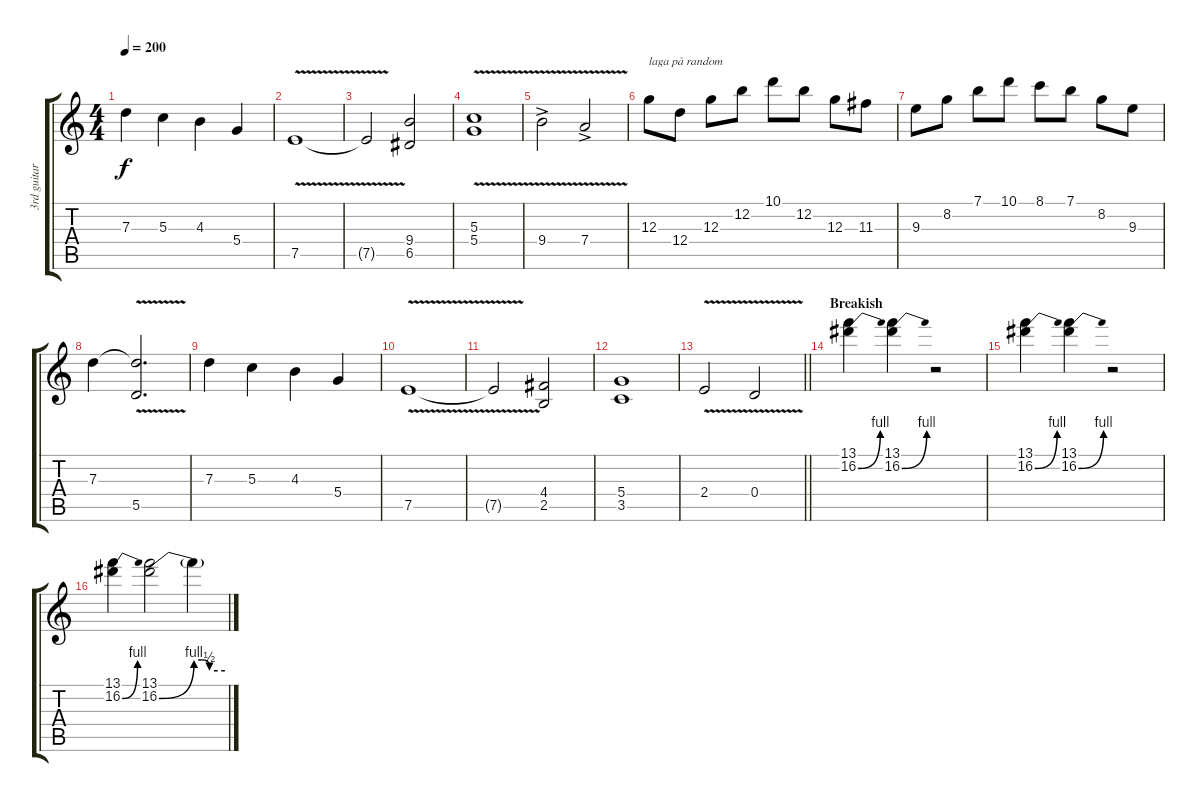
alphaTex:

\track ("3rd guitar" "3rd guitar") {instrument distortionguitar}
\staff {score tabs}
\tuning (E4 B3 G3 D3 A2 E2) {hide}
\ts (4 4)
\tempo 200
\clef g2
\ks c
7.3.4{dy f volume 8} 5.3.4 4.3.4 5.4.4 |
7.5{v}.1 |
7.5{v t}.2 (9.4 6.5).2 |
(5.3{v} 5.4).1 |
9.4{v ac}.2 7.4{v ac}.2 |
12.3.8{txt "laga på random" volume 5 instrument overdrivenguitar} 12.4.8 12.3.8 12.2.8 10.1.8 12.2.8 12.3.8 11.3.8 |
9.3.8 8.2.8 7.1.8 10.1.8 8.1.8 7.1.8 8.2.8 9.3.8 |
7.3.4 (7.3{t} 5.5{v}).2{d} |
7.3.4{volume 8} 5.3.4 4.3.4 5.4.4 |
7.5{v}.1 |
7.5{v t}.2 (4.4 2.5).2 |
(5.4 3.5).1 |
\barLineRight lightlight
2.4{v}.2 0.4{v}.2 |
\section ("" "Breakish")
(13.1 16.2{be (bend 0 0 60 4)}).4{volume 13 instrument distortionguitar} (13.1 16.2{be (bend 0 0 60 4)}).4 r.2 |
(13.1 16.2{be (bend 0 0 60 4)}).4 (13.1 16.2{be (bend 0 0 60 4)}).4 r.2 |
(13.1 16.2{be (bend 0 0 60 4)}).4 (13.1 16.2{be (bend 0 0 60 4)}).2 16.2{be (custom 0 4 15 4 30 2 60 2) t}.4
